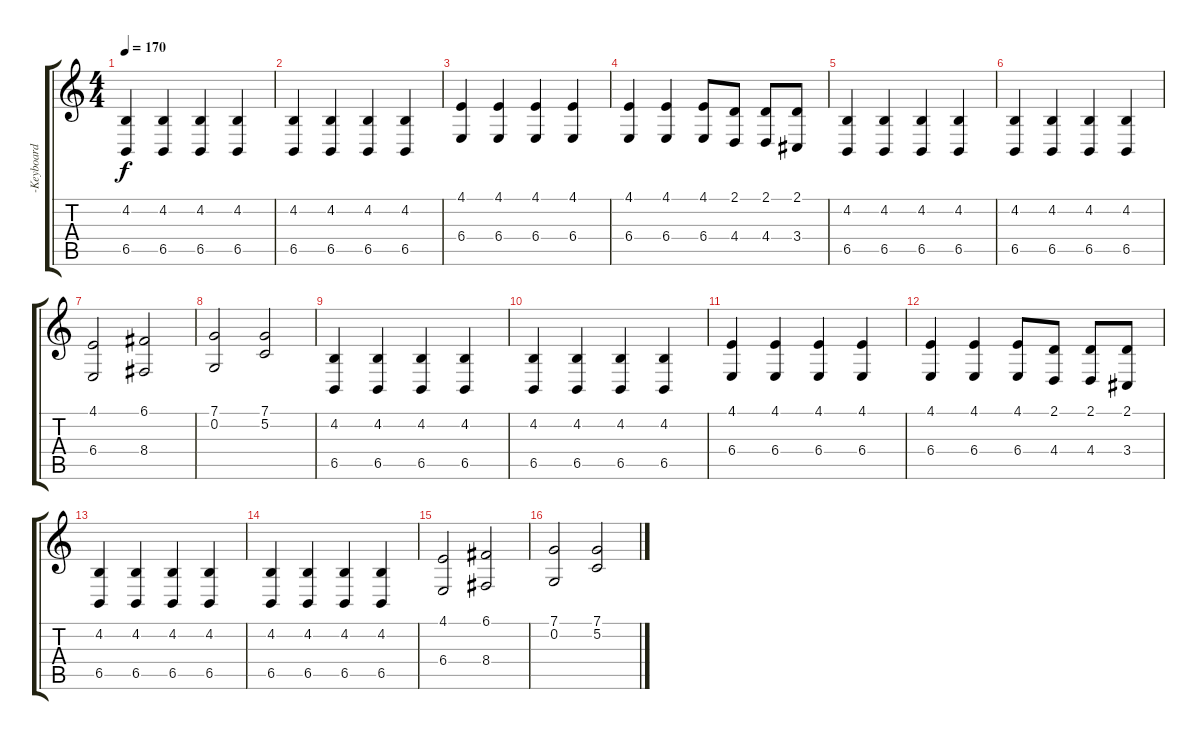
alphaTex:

\track ("-Keyboard Harmony-" "-Keyboard ") {instrument synthstrings1}
\staff {score tabs}
\tuning (C4 G3 Eb3 Bb2 F2 C2) {hide}
\ts (4 4)
\tempo 170
\clef g2
\ks c
(4.2 6.5).4{dy f instrument synthstrings1} (4.2 6.5).4 (4.2 6.5).4 (4.2 6.5).4 |
(4.2 6.5).4 (4.2 6.5).4 (4.2 6.5).4 (4.2 6.5).4 |
(4.1 6.4).4 (4.1 6.4).4 (4.1 6.4).4 (4.1 6.4).4 |
(4.1 6.4).4 (4.1 6.4).4 (4.1 6.4).8 (2.1 4.4).8 (2.1 4.4).8 (2.1 3.4).8 |
(4.2 6.5).4 (4.2 6.5).4 (4.2 6.5).4 (4.2 6.5).4 |
(4.2 6.5).4 (4.2 6.5).4 (4.2 6.5).4 (4.2 6.5).4 |
(4.1 6.4).2 (6.1 8.4).2 |
(7.1 0.2).2 (7.1 5.2).2 |
(4.2 6.5).4 (4.2 6.5).4 (4.2 6.5).4 (4.2 6.5).4 |
(4.2 6.5).4 (4.2 6.5).4 (4.2 6.5).4 (4.2 6.5).4 |
(4.1 6.4).4 (4.1 6.4).4 (4.1 6.4).4 (4.1 6.4).4 |
(4.1 6.4).4 (4.1 6.4).4 (4.1 6.4).8 (2.1 4.4).8 (2.1 4.4).8 (2.1 3.4).8 |
(4.2 6.5).4 (4.2 6.5).4 (4.2 6.5).4 (4.2 6.5).4 |
(4.2 6.5).4 (4.2 6.5).4 (4.2 6.5).4 (4.2 6.5).4 |
(4.1 6.4).2 (6.1 8.4).2 |
(7.1 0.2).2 (7.1 5.2).2
